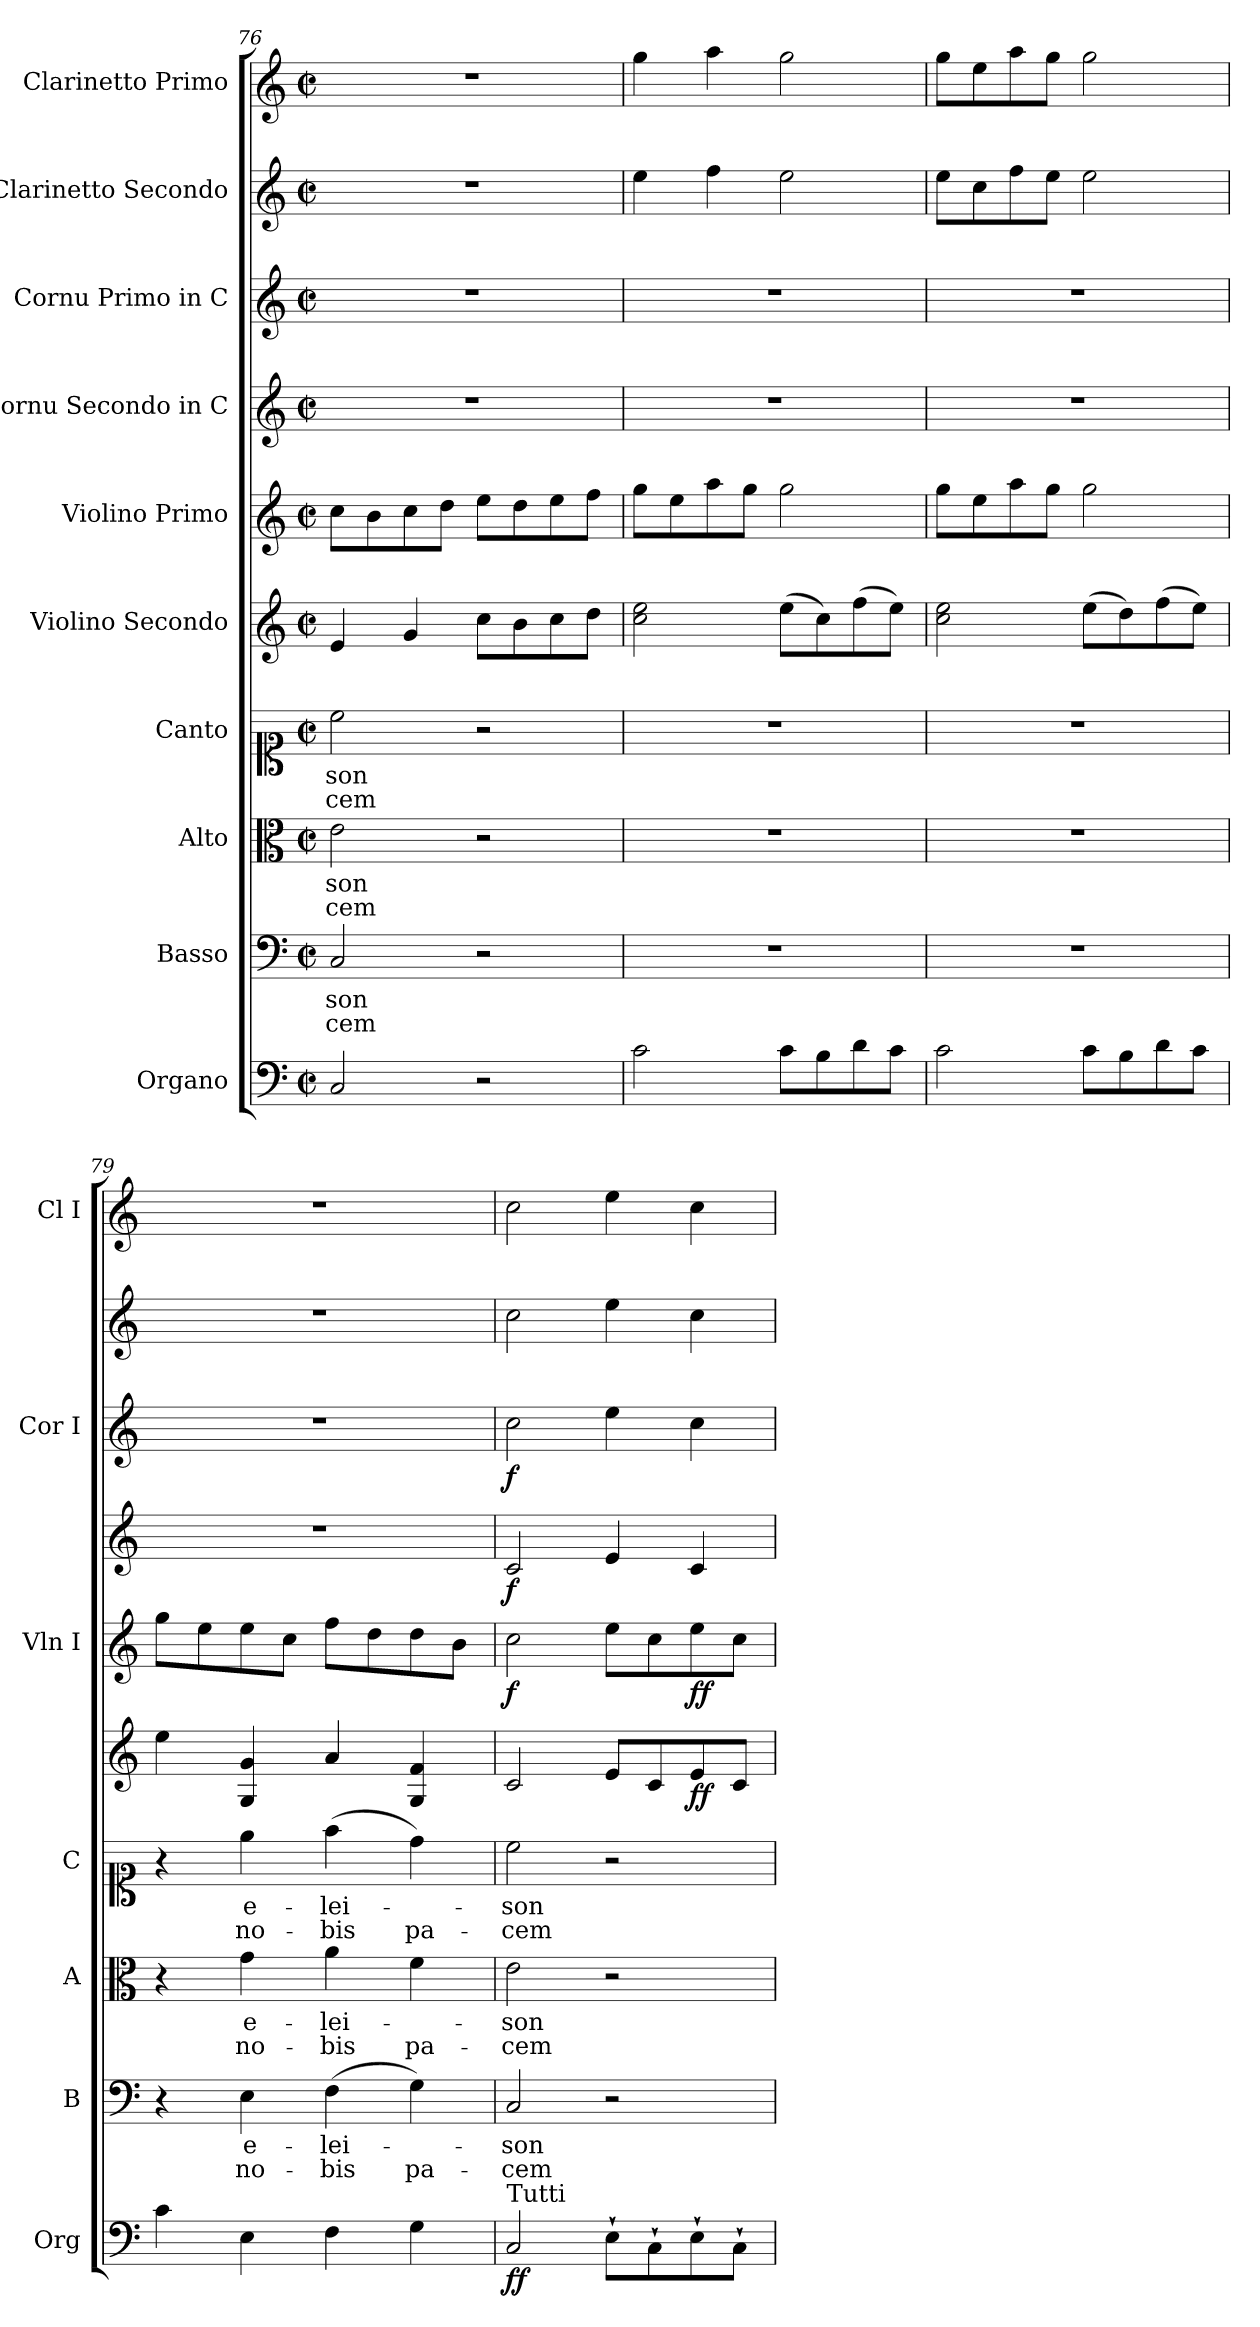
**kern	**dynam	**kern	**text	**text	**kern	**text	**text	**kern	**text	**text	**kern	**dynam	**kern	**dynam	**kern	**dynam	**kern	**dynam	**kern	**kern
*part10	*part10	*part9	*part9	*part9	*part8	*part8	*part8	*part7	*part7	*part7	*part6	*part6	*part5	*part5	*part4	*part4	*part3	*part3	*part2	*part1
*staff10	*staff10	*staff9	*staff9	*staff9	*staff8	*staff8	*staff8	*staff7	*staff7	*staff7	*staff6	*staff6	*staff5	*staff5	*staff4	*staff4	*staff3	*staff3	*staff2	*staff1
*I"Organo	*	*I"Basso	*	*	*I"Alto	*	*	*I"Canto	*	*	*I"Violino Secondo	*	*I"Violino Primo	*	*I"Cornu Secondo in C	*	*I"Cornu Primo in C	*	*I"Clarinetto Secondo	*I"Clarinetto Primo
*I'Org	*	*I'B	*	*	*I'A	*	*	*I'C	*	*	*	*	*I'Vln I	*	*	*	*I'Cor I	*	*	*I'Cl I
*clefF4	*	*clefF4	*	*	*clefC3	*	*	*clefC1	*	*	*clefG2	*	*clefG2	*	*clefG2	*	*clefG2	*	*clefG2	*clefG2
*k[]	*	*k[]	*	*	*k[]	*	*	*k[]	*	*	*k[]	*	*k[]	*	*k[]	*	*k[]	*	*k[]	*k[]
*M2/2	*	*M2/2	*	*	*M2/2	*	*	*M2/2	*	*	*M2/2	*	*M2/2	*	*M2/2	*	*M2/2	*	*M2/2	*M2/2
*met(c|)	*	*met(c|)	*	*	*met(c|)	*	*	*met(c|)	*	*	*met(c|)	*	*met(c|)	*	*met(c|)	*	*met(c|)	*	*met(c|)	*met(c|)
=76	=76	=76	=76	=76	=76	=76	=76	=76	=76	=76	=76	=76	=76	=76	=76	=76	=76	=76	=76	=76
2C	.	2C	-son	-cem	2e	-son	-cem	2cc	-son	-cem	4e	.	8ccL	.	1r	.	1r	.	1r	1r
.	.	.	.	.	.	.	.	.	.	.	.	.	8b	.	.	.	.	.	.	.
.	.	.	.	.	.	.	.	.	.	.	4g	.	8cc	.	.	.	.	.	.	.
.	.	.	.	.	.	.	.	.	.	.	.	.	8ddJ	.	.	.	.	.	.	.
2r	.	2r	.	.	2r	.	.	2r	.	.	8ccL	.	8eeL	.	.	.	.	.	.	.
.	.	.	.	.	.	.	.	.	.	.	8b	.	8dd	.	.	.	.	.	.	.
.	.	.	.	.	.	.	.	.	.	.	8cc	.	8ee	.	.	.	.	.	.	.
.	.	.	.	.	.	.	.	.	.	.	8ddJ	.	8ffJ	.	.	.	.	.	.	.
=77	=77	=77	=77	=77	=77	=77	=77	=77	=77	=77	=77	=77	=77	=77	=77	=77	=77	=77	=77	=77
2c	.	1r	.	.	1r	.	.	1r	.	.	2cc 2ee	.	8ggL	.	1r	.	1r	.	4ee	4gg
.	.	.	.	.	.	.	.	.	.	.	.	.	8ee	.	.	.	.	.	.	.
.	.	.	.	.	.	.	.	.	.	.	.	.	8aa	.	.	.	.	.	4ff	4aa
.	.	.	.	.	.	.	.	.	.	.	.	.	8ggJ	.	.	.	.	.	.	.
8cL	.	.	.	.	.	.	.	.	.	.	(>8eeL	.	2gg	.	.	.	.	.	2ee	2gg
8B	.	.	.	.	.	.	.	.	.	.	8cc)	.	.	.	.	.	.	.	.	.
8d	.	.	.	.	.	.	.	.	.	.	(>8ff	.	.	.	.	.	.	.	.	.
8cJ	.	.	.	.	.	.	.	.	.	.	8eeJ)	.	.	.	.	.	.	.	.	.
=78	=78	=78	=78	=78	=78	=78	=78	=78	=78	=78	=78	=78	=78	=78	=78	=78	=78	=78	=78	=78
2c	.	1r	.	.	1r	.	.	1r	.	.	2cc 2ee	.	8ggL	.	1r	.	1r	.	8eeL	8ggL
.	.	.	.	.	.	.	.	.	.	.	.	.	8ee	.	.	.	.	.	8cc	8ee
.	.	.	.	.	.	.	.	.	.	.	.	.	8aa	.	.	.	.	.	8ff	8aa
.	.	.	.	.	.	.	.	.	.	.	.	.	8ggJ	.	.	.	.	.	8eeJ	8ggJ
8cL	.	.	.	.	.	.	.	.	.	.	(>8eeL	.	2gg	.	.	.	.	.	2ee	2gg
8B	.	.	.	.	.	.	.	.	.	.	8dd)	.	.	.	.	.	.	.	.	.
8d	.	.	.	.	.	.	.	.	.	.	(>8ff	.	.	.	.	.	.	.	.	.
8cJ	.	.	.	.	.	.	.	.	.	.	8eeJ)	.	.	.	.	.	.	.	.	.
=79	=79	=79	=79	=79	=79	=79	=79	=79	=79	=79	=79	=79	=79	=79	=79	=79	=79	=79	=79	=79
4c	.	4r	.	.	4r	.	.	4r	.	.	4ee	.	8ggL	.	1r	.	1r	.	1r	1r
.	.	.	.	.	.	.	.	.	.	.	.	.	8ee	.	.	.	.	.	.	.
4E	.	4E	e-	no-	4g	e-	no-	4ee	e-	no-	4G 4g	.	8ee	.	.	.	.	.	.	.
.	.	.	.	.	.	.	.	.	.	.	.	.	8ccJ	.	.	.	.	.	.	.
4F	.	(>4F	-lei-	-bis	4a	-lei-	-bis	(>4ff	-lei-	-bis	4a	.	8ffL	.	.	.	.	.	.	.
.	.	.	.	.	.	.	.	.	.	.	.	.	8dd	.	.	.	.	.	.	.
4G	.	4G)	.	pa-	4f	.	pa-	4dd)	.	pa-	4G 4f	.	8dd	.	.	.	.	.	.	.
.	.	.	.	.	.	.	.	.	.	.	.	.	8bJ	.	.	.	.	.	.	.
=80	=80	=80	=80	=80	=80	=80	=80	=80	=80	=80	=80	=80	=80	=80	=80	=80	=80	=80	=80	=80
!LO:TX:a:t=Tutti	!	!	!	!	!	!	!	!	!	!	!	!	!	!	!	!	!	!	!	!
2C	ff	2C	-son	-cem	2e	-son	-cem	2cc	-son	-cem	2c	.	2cc	f	2c	f	2cc	f	2cc	2cc
8E`L	.	2r	.	.	2r	.	.	2r	.	.	8eL	.	8eeL	.	4e	.	4ee	.	4ee	4ee
8C`	.	.	.	.	.	.	.	.	.	.	8c	.	8cc	.	.	.	.	.	.	.
8E`	.	.	.	.	.	.	.	.	.	.	8e	ff	8ee	ff	4c	.	4cc	.	4cc	4cc
8C`J	.	.	.	.	.	.	.	.	.	.	8cJ	.	8ccJ	.	.	.	.	.	.	.
=	=	=	=	=	=	=	=	=	=	=	=	=	=	=	=	=	=	=	=	=
*-	*-	*-	*-	*-	*-	*-	*-	*-	*-	*-	*-	*-	*-	*-	*-	*-	*-	*-	*-	*-
